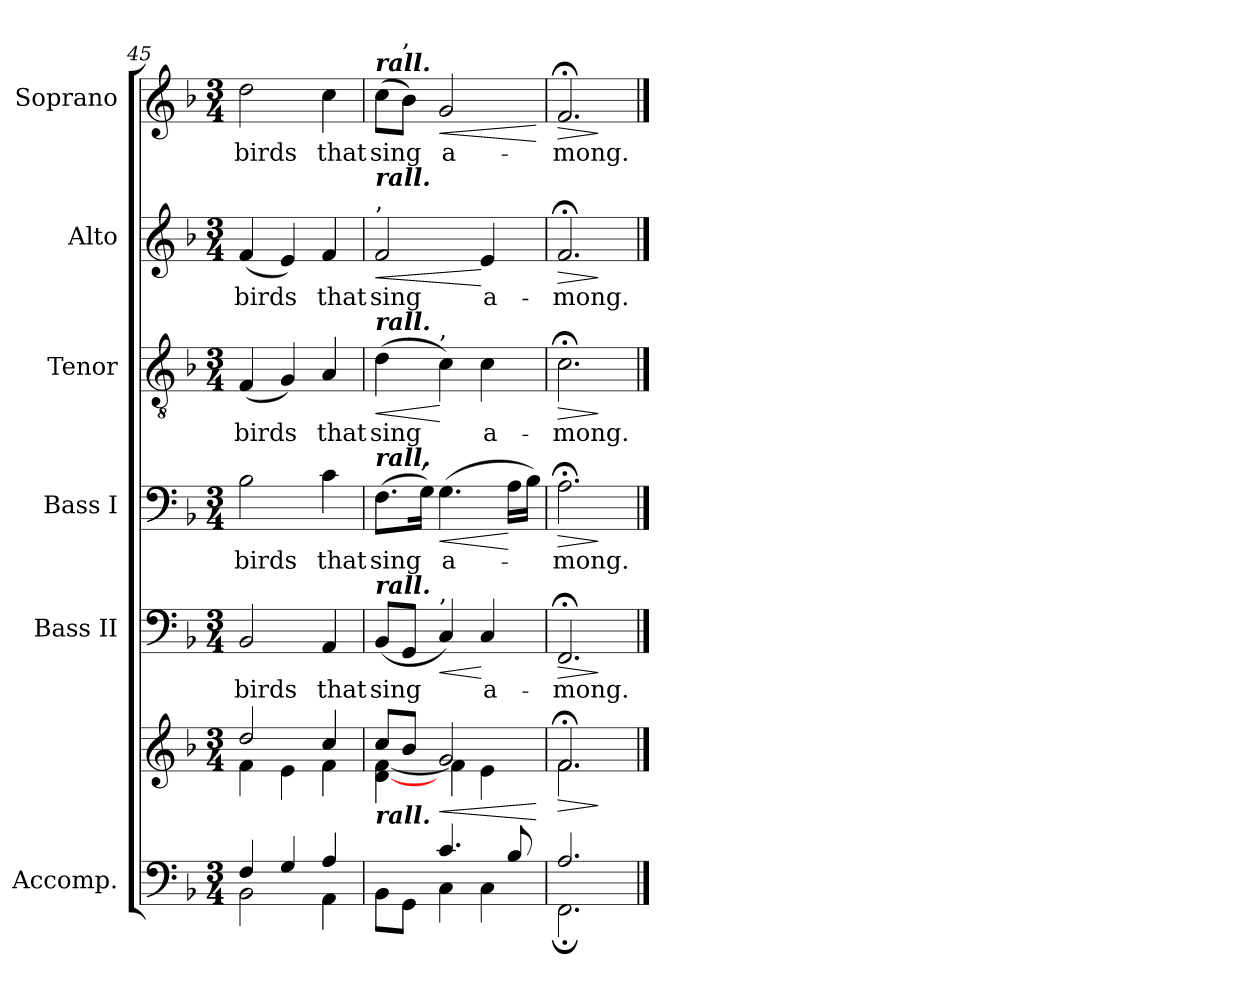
**kern	**kern	**dynam	**kern	**text	**dynam	**kern	**text	**dynam	**kern	**text	**dynam	**kern	**text	**dynam	**kern	**text	**dynam
*part6	*part6	*part6	*part5	*part5	*part5	*part4	*part4	*part4	*part3	*part3	*part3	*part2	*part2	*part2	*part1	*part1	*part1
*staff7	*staff6	*staff6/7	*staff5	*staff5	*staff5	*staff4	*staff4	*staff4	*staff3	*staff3	*staff3	*staff2	*staff2	*staff2	*staff1	*staff1	*staff1
*I"Accomp.	*	*	*I"Bass II	*	*	*I"Bass I	*	*	*I"Tenor	*	*	*I"Alto	*	*	*I"Soprano	*	*
*	*	*	*I'B II	*	*	*I'B I	*	*	*I'T	*	*	*I'A	*	*	*I'S	*	*
*clefF4	*clefG2	*	*clefF4	*	*	*clefF4	*	*	*clefGv2	*	*	*clefG2	*	*	*clefG2	*	*
*k[b-]	*k[b-]	*	*k[b-]	*	*	*k[b-]	*	*	*k[b-]	*	*	*k[b-]	*	*	*k[b-]	*	*
*F:	*F:	*	*F:	*	*	*F:	*	*	*F:	*	*	*F:	*	*	*F:	*	*
*M3/4	*M3/4	*	*M3/4	*	*	*M3/4	*	*	*M3/4	*	*	*M3/4	*	*	*M3/4	*	*
=45	=45	=45	=45	=45	=45	=45	=45	=45	=45	=45	=45	=45	=45	=45	=45	=45	=45
*^	*^	*	*	*	*	*	*	*	*	*	*	*	*	*	*	*	*
!	!	!	!	!	!	!LO:LY:b	!	!	!LO:LY:b	!	!	!LO:LY:b	!	!	!LO:LY:b	!	!	!LO:LY:b	!
4F/	2BB-\	2dd/	4f\	.	2BB-	birds	.	2B-	birds	.	(<4F	birds	.	(<4f	birds	.	2dd	birds	.
4G/	.	.	4e\	.	.	.	.	.	.	.	4G)	.	.	4e)	.	.	.	.	.
!	!	!	!	!	!	!LO:LY:b	!	!	!LO:LY:b	!	!	!LO:LY:b	!	!	!LO:LY:b	!	!	!LO:LY:b	!
4A/	4AA\	4cc/	4f\	.	4AA	that	.	4c	that	.	4A	that	.	4f	that	.	4cc	that	.
=46	=46	=46	=46	=46	=46	=46	=46	=46	=46	=46	=46	=46	=46	=46	=46	=46	=46	=46	=46
!	!	!	!	!	!	!	!	!	!	!	!	!	!	!	!	!	!LO:TX:a:Bi:t=rall.	!	!
!	!	!	!	!	!	!	!	!	!	!	!	!	!	!LO:TX:a:t=,	!	!	!	!	!
!	!	!	!	!	!	!	!	!	!	!	!	!	!	!LO:TX:a:Bi:t=rall.	!	!	!	!	!
!	!	!	!	!	!	!	!	!	!	!	!LO:TX:a:Bi:t=rall.	!	!	!	!	!	!	!	!
!	!	!	!	!	!	!	!	!LO:TX:a:Bi:t=rall.	!	!	!	!	!	!	!	!	!	!	!
!	!	!	!	!	!LO:TX:a:Bi:t=rall.	!	!	!	!	!	!	!	!	!	!	!	!	!	!
!	!	!LO:TX:b:Bi:t=rall.	!	!	!	!	!	!	!	!	!	!	!	!	!	!	!	!	!
!	!	!	!	!	!	!LO:LY:b	!	!	!LO:LY:b	!	!	!LO:LY:b	!LO:HP:b	!	!LO:LY:b	!LO:HP:b	!	!LO:LY:b	!
4ryy	8BB-\L	8cc/L	[4d\ [4f\	.	(<8BB-L	sing	.	(>8.FL	sing	.	(>4d	sing	<	2f	sing	<	(>8ccL	sing	.
!	!	!	!	!	!	!	!	!	!	!	!	!	!	!	!	!	!LO:TX:a:t=,	!	!
.	8GG\J	8b-/J	.	.	8GGJ	.	.	.	.	.	.	.	.	.	.	.	8b-J)	.	.
!	!	!	!	!	!	!	!	!LO:TX:a:t=,	!	!	!	!	!	!	!	!	!	!	!
.	.	.	.	.	.	.	.	16GJ)	.	.	.	.	.	.	.	.	.	.	.
!	!	!	!	!	!	!	!	!	!	!	!LO:TX:a:t=,	!	!	!	!	!	!	!	!
!	!	!	!	!	!LO:TX:a:t=,	!	!	!	!	!	!	!	!	!	!	!	!	!	!
!	!	!	!	!LO:HP:b	!	!	!LO:HP:b	!	!LO:LY:b	!LO:HP:b	!	!	!	!	!	!	!	!LO:LY:b	!LO:HP:b
4.c/	4C\	2g/	4f\]	<	4C)	.	<	(>4.G	a-	<	4c)	.	[	.	.	.	2g	a-	<
!	!	!	!	!	!	!LO:LY:b	!	!	!	!	!	!LO:LY:b	!	!	!LO:LY:b	!	!	!	!
.	4C\	.	4e\	.	4C	a-	[	.	.	.	4c	a-	.	4e	a-	[	.	.	.
8B-/	.	.	.	.	.	.	.	16ALL	.	[	.	.	.	.	.	.	.	.	.
.	.	.	.	.	.	.	.	16B-JJ)	.	.	.	.	.	.	.	.	.	.	.
*v	*v	*	*	*	*	*	*	*	*	*	*	*	*	*	*	*	*	*	*
*	*v	*v	*	*	*	*	*	*	*	*	*	*	*	*	*	*	*	*
.	.	[	.	.	.	.	.	.	.	.	.	.	.	.	.	.	[
=47	=47	=47	=47	=47	=47	=47	=47	=47	=47	=47	=47	=47	=47	=47	=47	=47	=47
*^	*^	*	*	*	*	*	*	*	*	*	*	*	*	*	*	*	*
!	!	!	!	!LO:HP:b	!	!LO:LY:b	!LO:HP:b	!	!LO:LY:b	!LO:HP:b	!	!LO:LY:b	!LO:HP:b	!	!LO:LY:b	!LO:HP:b	!	!LO:LY:b	!LO:HP:b
2.A/	2.FF;\	2.f;</	2.f\	>	2.FF;<	-mong.	>	2.A;<	mong.	>	2.c;<	-mong.	>	2.f;<	-mong.	>	2.f;<	-mong.	>
*v	*v	*	*	*	*	*	*	*	*	*	*	*	*	*	*	*	*	*	*
*	*v	*v	*	*	*	*	*	*	*	*	*	*	*	*	*	*	*	*
.	.	]	.	.	]	.	.	]	.	.	]	.	.	]	.	.	]
==	==	==	==	==	==	==	==	==	==	==	==	==	==	==	==	==	==
*-	*-	*-	*-	*-	*-	*-	*-	*-	*-	*-	*-	*-	*-	*-	*-	*-	*-
